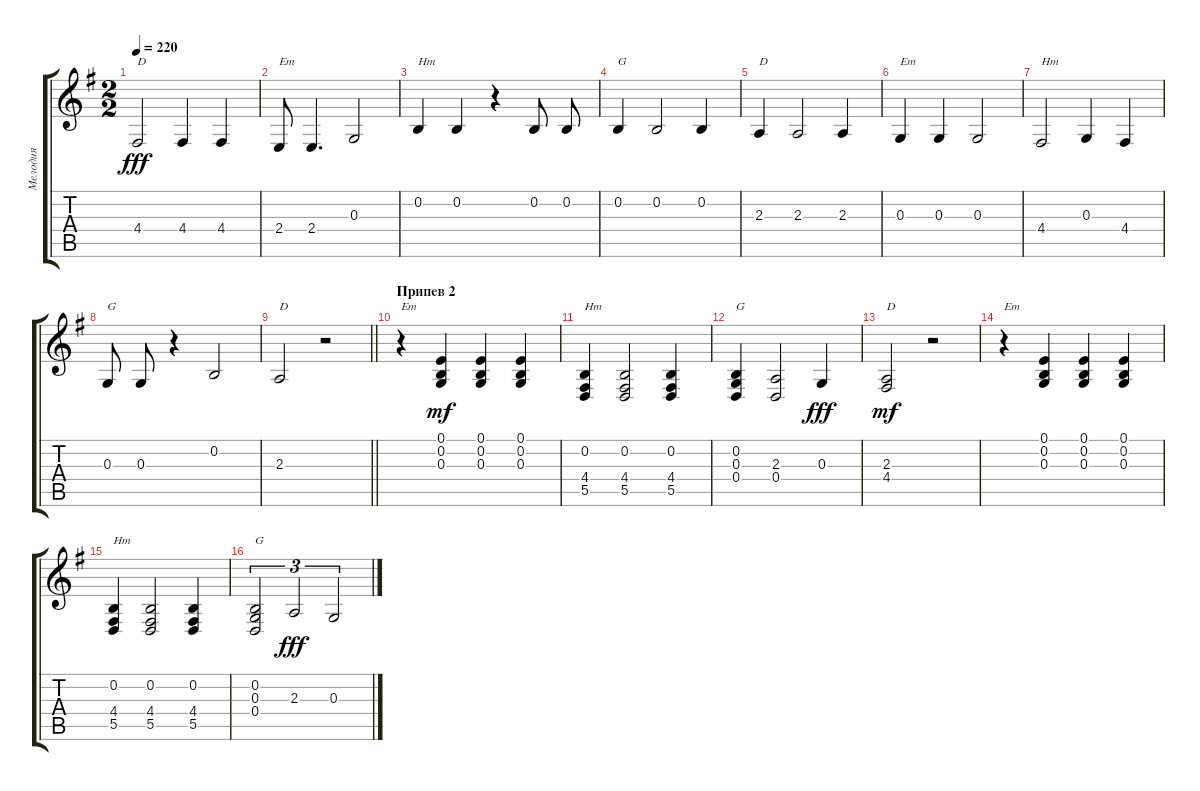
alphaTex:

\track ("Мелодия" "Мелодия") {instrument accordion}
\staff {score tabs}
\tuning (E4 B3 G3 D3 A2 E2) {hide}
\ts (2 2)
\tempo 220
\clef g2
\ks eminor
4.4.2{txt "D" dy fff} 4.4.4 4.4.4 |
2.4.8{txt "Em"} 2.4.4{d} 0.3.2 |
0.2.4{txt "Hm"} 0.2.4 r.4 0.2.8{beam split} 0.2.8 |
0.2.4{txt "G"} 0.2.2 0.2.4 |
2.3.4{txt "D"} 2.3.2 2.3.4 |
0.3.4{txt "Em"} 0.3.4 0.3.2 |
4.4.2{txt "Hm"} 0.3.4 4.4.4 |
0.3.8{txt "G" beam split} 0.3.8 r.4 0.2.2 |
\barLineRight lightlight
2.3.2{txt "D"} r.2 |
\section ("" "Припев 2")
r.4{txt "Em"} (0.1 0.2 0.3).4{dy mf} (0.1 0.2 0.3).4 (0.1 0.2 0.3).4 |
(0.2 4.4 5.5).4{txt "Hm"} (0.2 4.4 5.5).2 (0.2 4.4 5.5).4 |
(0.2 0.3 0.4).4{txt "G"} (2.3 0.4).2 0.3.4{dy fff} |
(2.3 4.4).2{txt "D" dy mf} r.2 |
r.4{txt "Em"} (0.1 0.2 0.3).4 (0.1 0.2 0.3).4 (0.1 0.2 0.3).4 |
(0.2 4.4 5.5).4{txt "Hm"} (0.2 4.4 5.5).2 (0.2 4.4 5.5).4 |
(0.2 0.3 0.4).2{tu (3 2) txt "G"} 2.3.2{tu (3 2) dy fff} 0.3.2{tu (3 2)}
